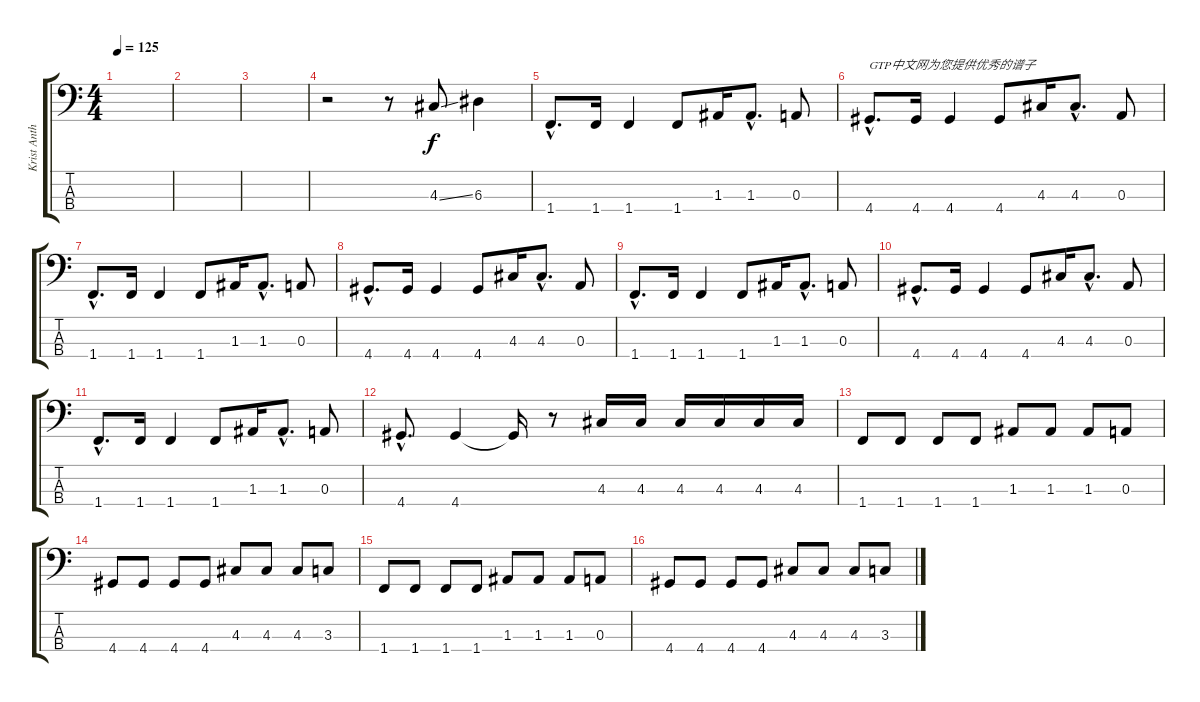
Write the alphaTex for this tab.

\track ("Krist Anthony Novoselic" "Krist Anth") {instrument electricbasspick}
\staff {score tabs}
\tuning (G2 D2 A1 E1) {hide}
\ts (4 4)
\tempo 125
\clef f4
\ks c
|
|
|
r.2 r.8 4.3{ss}.8 6.3.4 |
1.4{hac}.8{d} 1.4.16 1.4.4 1.4.8 1.3.16 1.3{hac}.8{d} 0.3.8 |
4.4{hac}.8{d txt "GTP中文网为您提供优秀的谱子"} 4.4.16 4.4.4 4.4.8 4.3.16 4.3{hac}.8{d} 0.3.8 |
1.4{hac}.8{d} 1.4.16 1.4.4 1.4.8 1.3.16 1.3{hac}.8{d} 0.3.8 |
4.4{hac}.8{d} 4.4.16 4.4.4 4.4.8 4.3.16 4.3{hac}.8{d} 0.3.8 |
1.4{hac}.8{d} 1.4.16 1.4.4 1.4.8 1.3.16 1.3{hac}.8{d} 0.3.8 |
4.4{hac}.8{d} 4.4.16 4.4.4 4.4.8 4.3.16 4.3{hac}.8{d} 0.3.8 |
1.4{hac}.8{d} 1.4.16 1.4.4 1.4.8 1.3.16 1.3{hac}.8{d} 0.3.8 |
4.4{hac}.8{d} 4.4.4 4.4{t}.16 r.8 4.3.16 4.3.16 4.3.16 4.3.16 4.3.16 4.3.16 |
1.4.8 1.4.8 1.4.8 1.4.8 1.3.8 1.3.8 1.3.8 0.3.8 |
4.4.8 4.4.8 4.4.8 4.4.8 4.3.8 4.3.8 4.3.8 3.3.8 |
1.4.8 1.4.8 1.4.8 1.4.8 1.3.8 1.3.8 1.3.8 0.3.8 |
4.4.8 4.4.8 4.4.8 4.4.8 4.3.8 4.3.8 4.3.8 3.3.8
